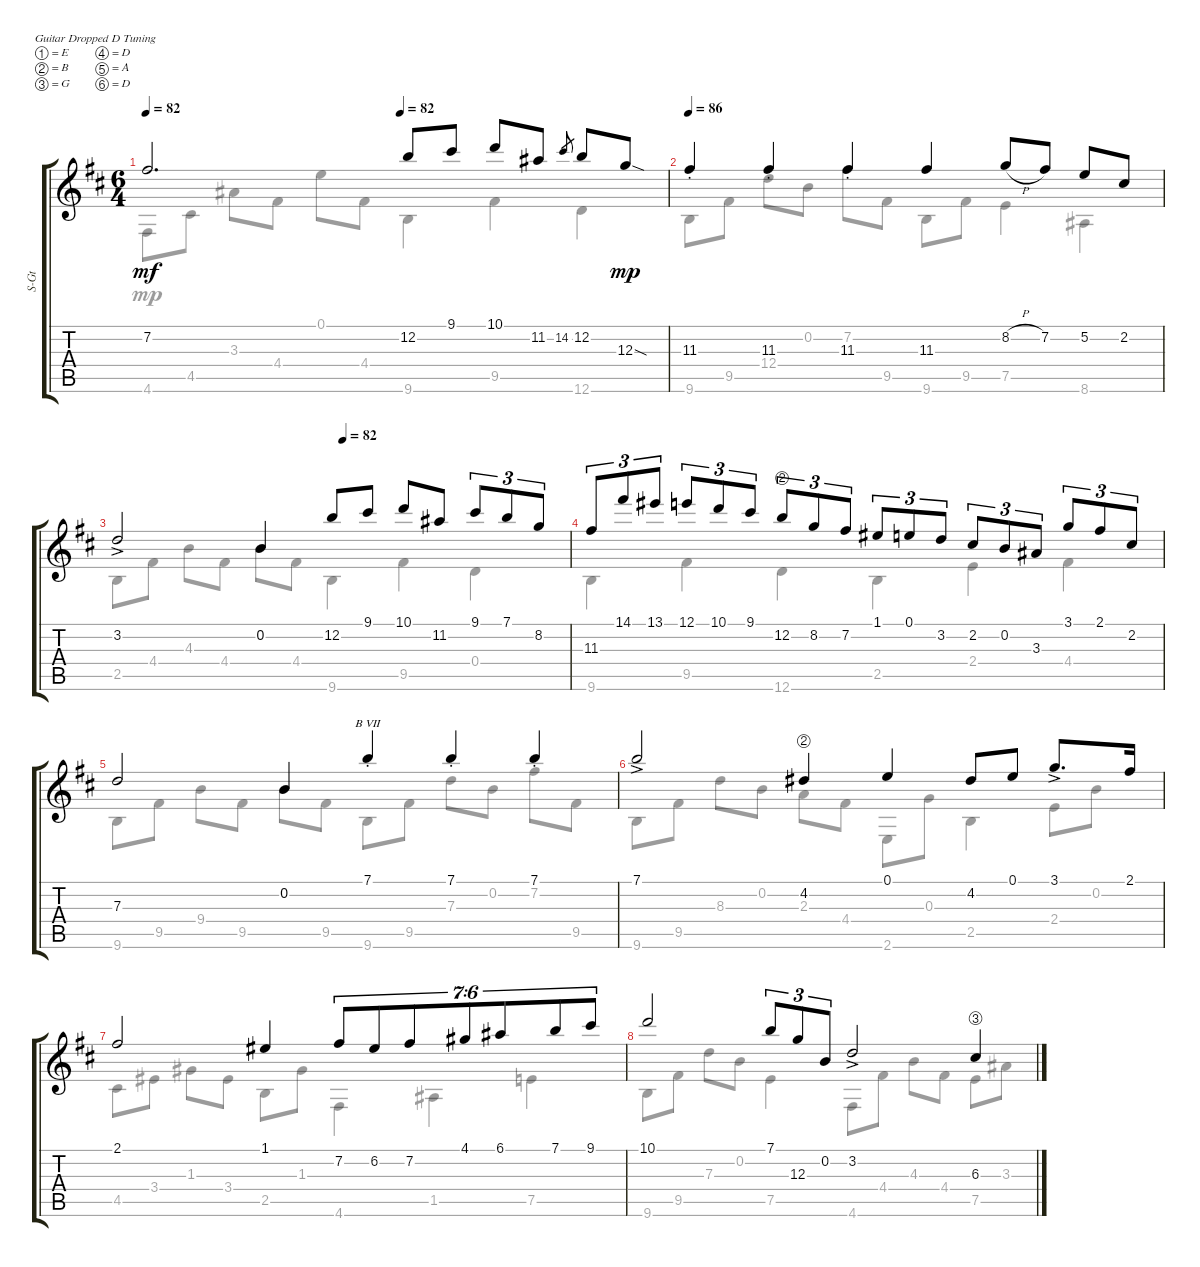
\defaultSystemsLayout 4
\bracketExtendMode groupsimilarinstruments
\track ("Steel Guitar" "S-Gt") {instrument acousticguitarsteel}
\staff {score tabs}
\tuning (E4 B3 G3 D3 A2 D2)
\voice
\ts (6 4)
\tempo 82
\tempo (82 0.4875)
\clef g2
\ks d
7.2{acc #}.2{d dy mf beam Up} 12.2{acc forcenatural}.8{beam Up} 9.1{acc #}.8{beam Up} 10.1{acc forcenatural}.8{beam Up} 11.2{acc #}.8{beam Up} 14.2{acc #}.8{gr beam Up} 12.2{acc forcenatural}.8{beam Up} 12.3{sod acc forcenatural}.8{dy mp beam Up} |
\tempo 86
11.3{st acc #}.4{beam Up} 11.3{st acc #}.4{beam Up} 11.3{st acc #}.4{beam Up} 11.3{acc #}.4{beam Up} 8.2{h acc forcenatural}.8{beam Up} 7.2{acc #}.8{beam Up} 5.2{acc forcenatural}.8{beam Up} 2.2{acc #}.8{beam Up} |
\tempo (82 0.5)
3.2{ac acc forcenatural}.2{beam Up} 0.2{acc forcenatural}.4{beam Up} 12.2{acc forcenatural}.8{beam Up} 9.1{acc #}.8{beam Up} 10.1{acc forcenatural}.8{beam Up} 11.2{acc #}.8{beam Up} 9.1{acc #}.8{tu (3 2) beam Up} 7.1{acc forcenatural}.8{tu (3 2) beam Up} 8.2{acc forcenatural}.8{tu (3 2) beam Up} |
11.3{acc #}.8{tu (3 2) beam Up} 14.1{acc #}.8{tu (3 2) beam Up} 13.1{acc #}.8{tu (3 2) beam Up} 12.1{acc forcenatural}.8{tu (3 2) beam Up} 10.1{acc forcenatural}.8{tu (3 2) beam Up} 9.1{acc #}.8{tu (3 2) beam Up} 12.2{string acc forcenatural}.8{tu (3 2) beam Up} 8.2{acc forcenatural}.8{tu (3 2) beam Up} 7.2{acc #}.8{tu (3 2) beam Up} 1.1{acc #}.8{tu (3 2) beam Up} 0.1{acc forcenatural}.8{tu (3 2) beam Up} 3.2{acc forcenatural}.8{tu (3 2) beam Up} 2.2{acc #}.8{tu (3 2) beam Up} 0.2{acc forcenatural}.8{tu (3 2) beam Up} 3.3{acc #}.8{tu (3 2) beam Up} 3.1{acc forcenatural}.8{tu (3 2) beam Up} 2.1{acc #}.8{tu (3 2) beam Up} 2.2{acc #}.8{tu (3 2) beam Up} |
7.3{acc forcenatural}.2{beam Up} 0.2{acc forcenatural}.4{beam Up} 7.1{st acc forcenatural}.4{barre (7 full) beam Up} 7.1{st acc forcenatural}.4{beam Up} 7.1{st acc forcenatural}.4{beam Up} |
7.1{ac acc forcenatural}.2{beam Up} 4.2{string acc #}.4{beam Up} 0.1{acc forcenatural}.4{beam Up} 4.2{acc #}.8{beam Up} 0.1{acc forcenatural}.8{beam Up} 3.1{ac acc forcenatural}.8{d beam Up} 2.1{acc #}.16{beam Up} |
2.1{acc #}.2{beam Up} 1.1{acc #}.4{beam Up} 7.2{acc #}.8{tu (7 6) beam Up} 6.2{acc #}.8{tu (7 6) beam Up} 7.2{acc #}.8{tu (7 6) beam Up} 4.1{acc #}.8{tu (7 6) beam Up} 6.1{acc #}.8{tu (7 6) beam Up} 7.1{acc forcenatural}.8{tu (7 6) beam Up} 9.1{acc #}.8{tu (7 6) beam Up} |
10.1{acc forcenatural}.2{beam Up} 7.1{acc forcenatural}.8{tu (3 2) beam Up} 12.3{acc forcenatural}.8{tu (3 2) beam Up} 0.2{acc forcenatural}.8{tu (3 2) beam Up} 3.2{ac acc forcenatural}.2{beam Up} 6.3{string acc #}.4{beam Up}
\voice
\clef g2
\ottava regular
\simile none
\ks d
4.6{acc #}.8{dy mp beam Down} 4.5{acc #}.8{beam Down} 3.3{acc #}.8{beam Down} 4.4{acc #}.8{beam Down} 0.1{acc forcenatural}.8{beam Down} 4.4{acc #}.8{beam Down} 9.6{acc forcenatural}.4{beam Down} 9.5{acc #}.4{beam Down} 12.6{acc forcenatural}.4{beam Down} |
9.6{acc forcenatural}.8{beam Down} 9.5{acc #}.8{beam Down} 12.4{acc forcenatural}.8{beam Down} 0.2{acc forcenatural}.8{beam Down} 7.2{acc #}.8{beam Down} 9.5{acc #}.8{beam Down} 9.6{acc forcenatural}.8{beam Down} 9.5{acc #}.8{beam Down} 7.5{acc forcenatural}.4{beam Down} 8.6{acc #}.4{beam Down} |
2.5{acc forcenatural}.8{beam Down} 4.4{acc #}.8{beam Down} 4.3{acc forcenatural}.8{beam Down} 4.4{acc #}.8{beam Down} 0.2{acc forcenatural}.8{beam Down} 4.4{acc #}.8{beam Down} 9.6{acc forcenatural}.4{beam Down} 9.5{acc #}.4{beam Down} 0.4{acc forcenatural}.4{beam Down} |
9.6{acc forcenatural}.4{beam Down} 9.5{acc #}.4{beam Down} 12.6{acc forcenatural}.4{beam Down} 2.5{acc forcenatural}.4{beam Down} 2.4{acc forcenatural}.4{beam Down} 4.4{acc #}.4{beam Down} |
9.6{acc forcenatural}.8{beam Down} 9.5{acc #}.8{beam Down} 9.4{acc forcenatural}.8{beam Down} 9.5{acc #}.8{beam Down} 0.2{acc forcenatural}.8{beam Down} 9.5{acc #}.8{beam Down} 9.6{acc forcenatural}.8{barre (7 full) beam Down} 9.5{acc #}.8{beam Down} 7.3{acc forcenatural}.8{beam Down} 0.2{acc forcenatural}.8{beam Down} 7.2{acc #}.8{beam Down} 9.5{acc #}.8{beam Down} |
9.6{acc forcenatural}.8{beam Down} 9.5{acc #}.8{beam Down} 8.3{acc #}.8{beam Down} 0.2{acc forcenatural}.8{beam Down} 2.3{acc forcenatural}.8{beam Down} 4.4{acc #}.8{beam Down} 2.6{acc forcenatural}.8{beam Down} 0.3{acc forcenatural}.8{beam Down} 2.5{acc forcenatural}.4{beam Down} 2.4{acc forcenatural}.8{beam Down} 0.2{acc forcenatural}.8{beam Down} |
4.5{acc #}.8{beam Down} 3.4{acc #}.8{beam Down} 1.3{acc #}.8{beam Down} 3.4{acc #}.8{beam Down} 2.5{acc forcenatural}.8{beam Down} 1.3{acc #}.8{beam Down} 4.6{acc #}.4{beam Down} 1.5{acc #}.4{beam Down} 7.5{acc forcenatural}.4{beam Down} |
9.6{acc forcenatural}.8{beam Down} 9.5{acc #}.8{beam Down} 7.3{acc forcenatural}.8{beam Down} 0.2{acc forcenatural}.8{beam Down} 7.5{acc forcenatural}.4{beam Down} 4.6{acc #}.8{beam Down} 4.4{acc #}.8{beam Down} 4.3{acc forcenatural}.8{beam Down} 4.4{acc #}.8{beam Down} 7.5{acc forcenatural}.8{beam Down} 3.3{acc #}.8{beam Down}
